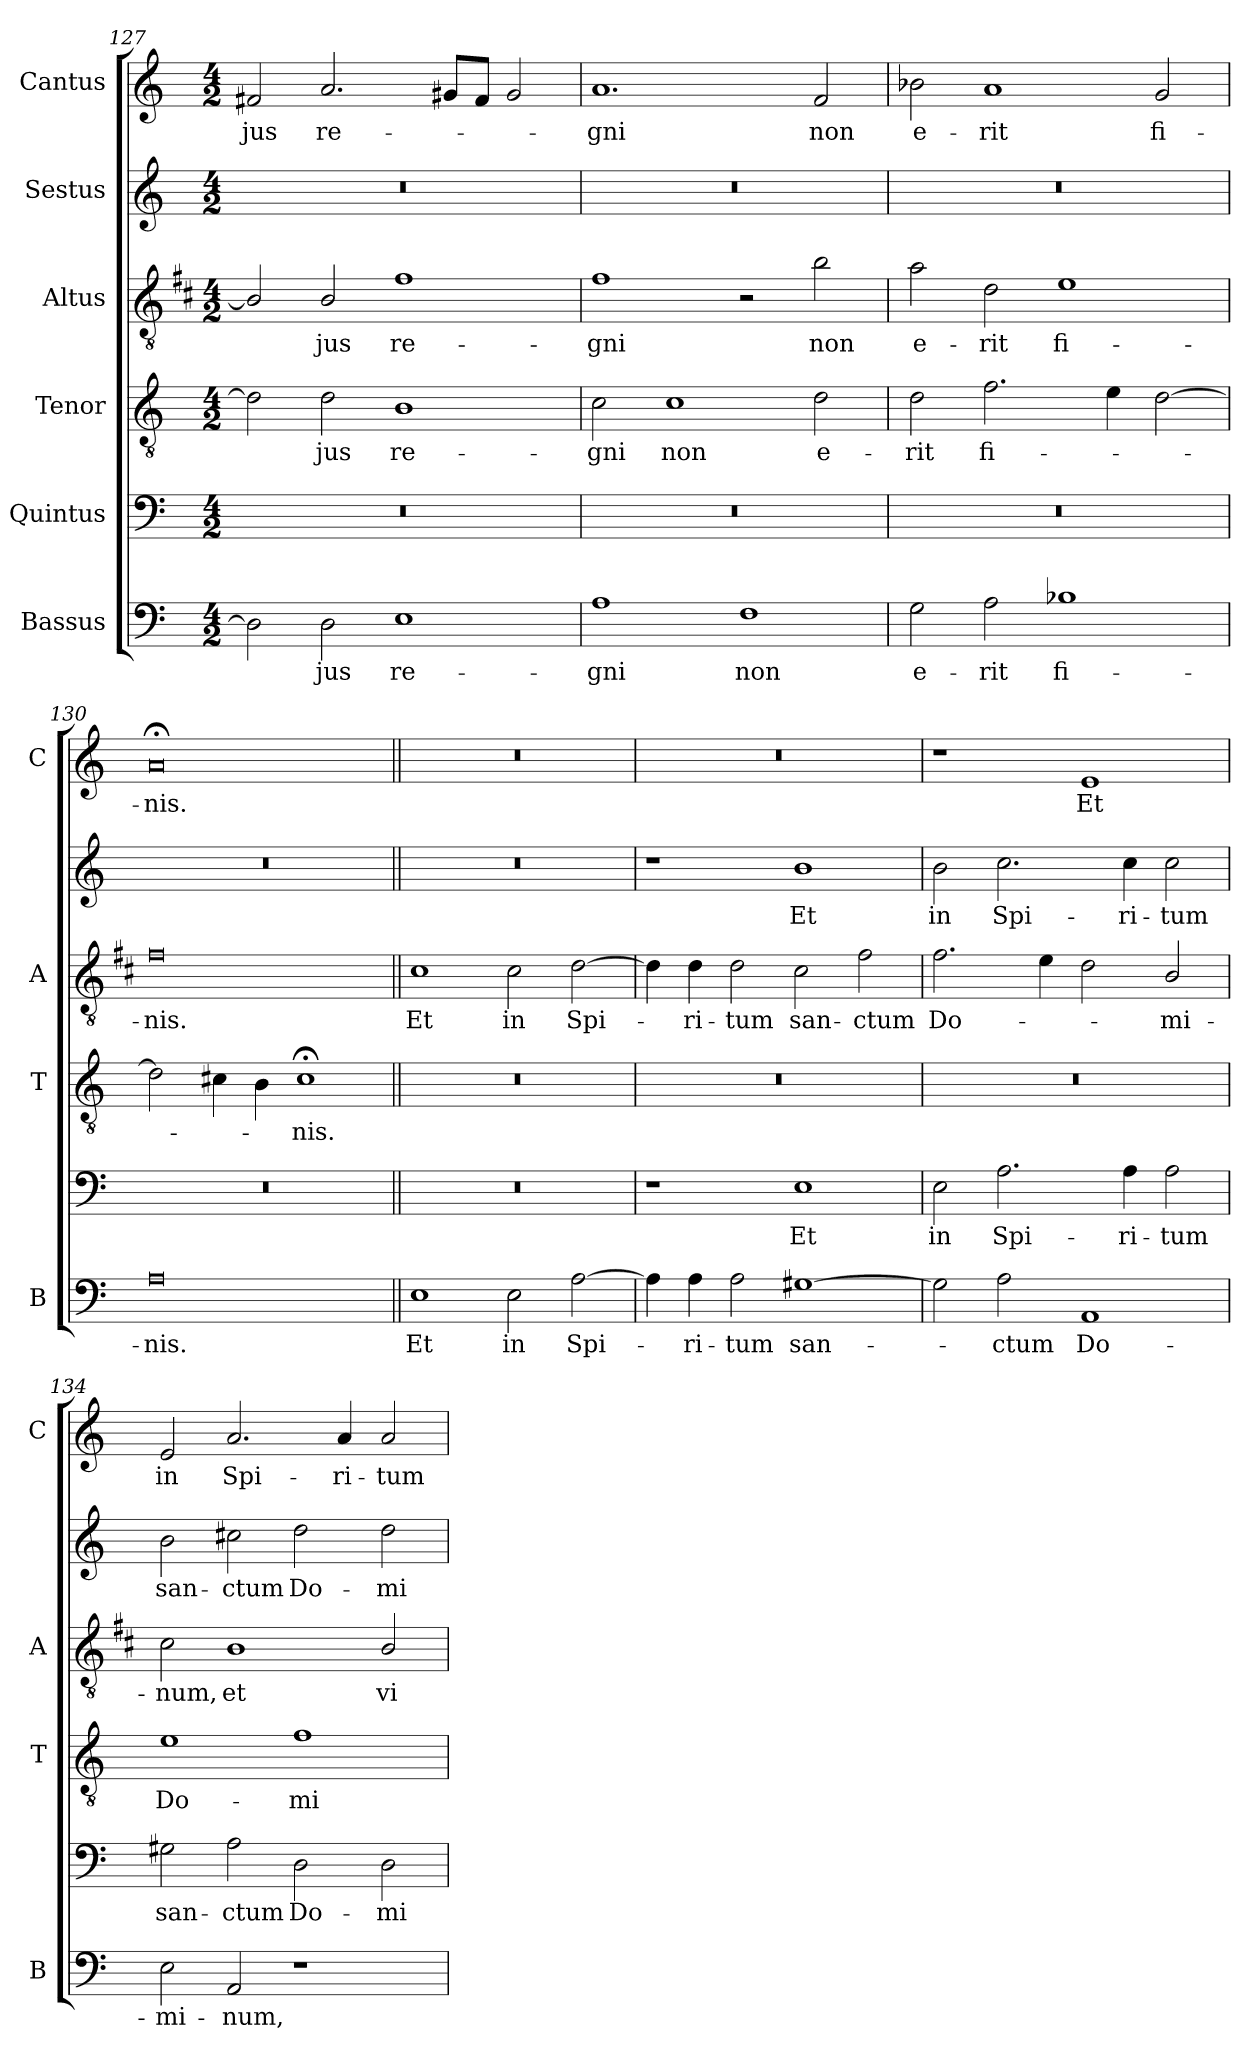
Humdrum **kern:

**kern	**text	**kern	**text	**kern	**text	**kern	**text	**kern	**text	**kern	**text
*part6	*part6	*part5	*part5	*part4	*part4	*part3	*part3	*part2	*part2	*part1	*part1
*staff6	*staff6	*staff5	*staff5	*staff4	*staff4	*staff3	*staff3	*staff2	*staff2	*staff1	*staff1
*I"Bassus	*	*I"Quintus	*	*I"Tenor	*	*I"Altus	*	*I"Sestus	*	*I"Cantus	*
*I'B	*	*	*	*I'T	*	*I'A	*	*	*	*I'C	*
*clefF4	*	*clefF4	*	*clefGv2	*	*clefGv2	*	*clefG2	*	*clefG2	*
*	*	*	*	*	*	*ITrd1c2	*	*	*	*	*
*k[]	*	*k[]	*	*k[]	*	*k[]	*	*k[]	*	*k[]	*
*C:	*	*C:	*	*C:	*	*C:	*	*C:	*	*C:	*
*M4/2	*	*M4/2	*	*M4/2	*	*M4/2	*	*M4/2	*	*M4/2	*
=127	=127	=127	=127	=127	=127	=127	=127	=127	=127	=127	=127
!	!	!	!	!	!	!	!	!	!	!	!LO:LY:b
2D\]	.	0r	.	2d\]	.	2A/]	.	0r	.	2f#X/	-jus
!	!LO:LY:b	!	!	!	!LO:LY:b	!	!LO:LY:b	!	!	!	!LO:LY:b
2D\	-jus	.	.	2d\	-jus	2A/	-jus	.	.	2.a/	re-
!	!LO:LY:b	!	!	!	!LO:LY:b	!	!LO:LY:b	!	!	!	!
1E	re-	.	.	1B	re-	1e	re-	.	.	.	.
.	.	.	.	.	.	.	.	.	.	8g#X/L	.
.	.	.	.	.	.	.	.	.	.	8f#/J	.
.	.	.	.	.	.	.	.	.	.	2g#/	.
=128	=128	=128	=128	=128	=128	=128	=128	=128	=128	=128	=128
!	!LO:LY:b	!	!	!	!LO:LY:b	!	!LO:LY:b	!	!	!	!LO:LY:b
1A	-gni	0r	.	2c\	-gni	1e	-gni	0r	.	1.a	-gni
!	!	!	!	!	!LO:LY:b	!	!	!	!	!	!
.	.	.	.	1c	non	.	.	.	.	.	.
!	!LO:LY:b	!	!	!	!	!	!	!	!	!	!
1F	non	.	.	.	.	2r	.	.	.	.	.
!	!	!	!	!	!LO:LY:b	!	!LO:LY:b	!	!	!	!LO:LY:b
.	.	.	.	2d\	e-	2a\	non	.	.	2f/	non
=129	=129	=129	=129	=129	=129	=129	=129	=129	=129	=129	=129
!	!LO:LY:b	!	!	!	!LO:LY:b	!	!LO:LY:b	!	!	!	!LO:LY:b
2G\	e-	0r	.	2d\	-rit	2g\	e-	0r	.	2b-X\	e-
!	!LO:LY:b	!	!	!	!LO:LY:b	!	!LO:LY:b	!	!	!	!LO:LY:b
2A\	-rit	.	.	2.f\	fi-	2c\	-rit	.	.	1a	-rit
!	!LO:LY:b	!	!	!	!	!	!LO:LY:b	!	!	!	!
1B-X	fi-	.	.	.	.	1d	fi-	.	.	.	.
.	.	.	.	4e\	.	.	.	.	.	.	.
!	!	!	!	!	!	!	!	!	!	!	!LO:LY:b
.	.	.	.	[2d\	.	.	.	.	.	2g/	fi-
=130	=130	=130	=130	=130	=130	=130	=130	=130	=130	=130	=130
!	!LO:LY:b	!	!	!	!	!	!LO:LY:b	!	!	!	!LO:LY:b
0A	-nis.	0r	.	2d\]	.	0e	-nis.	0r	.	0a;<	-nis.
.	.	.	.	4c#X\	.	.	.	.	.	.	.
.	.	.	.	4B\	.	.	.	.	.	.	.
!	!	!	!	!	!LO:LY:b	!	!	!	!	!	!
.	.	.	.	1c#;<	-nis.	.	.	.	.	.	.
!!LO:LB:g=z
=131||	=131||	=131||	=131||	=131||	=131||	=131||	=131||	=131||	=131||	=131||	=131||
!	!LO:LY:b	!	!	!	!	!	!LO:LY:b	!	!	!	!
1E	Et	0r	.	0r	.	1B	Et	0r	.	0r	.
!	!LO:LY:b	!	!	!	!	!	!LO:LY:b	!	!	!	!
2E\	in	.	.	.	.	2B\	in	.	.	.	.
!	!LO:LY:b	!	!	!	!	!	!LO:LY:b	!	!	!	!
[2A\	Spi-	.	.	.	.	[2c\	Spi-	.	.	.	.
=132	=132	=132	=132	=132	=132	=132	=132	=132	=132	=132	=132
4A\]	.	1r	.	0r	.	4c\]	.	1r	.	0r	.
!	!LO:LY:b	!	!	!	!	!	!LO:LY:b	!	!	!	!
4A\	-ri-	.	.	.	.	4c\	-ri-	.	.	.	.
!	!LO:LY:b	!	!	!	!	!	!LO:LY:b	!	!	!	!
2A\	-tum	.	.	.	.	2c\	-tum	.	.	.	.
!	!LO:LY:b	!	!LO:LY:b	!	!	!	!LO:LY:b	!	!LO:LY:b	!	!
[1G#X	san-	1E	Et	.	.	2B\	san-	1b	Et	.	.
!	!	!	!	!	!	!	!LO:LY:b	!	!	!	!
.	.	.	.	.	.	2e\	-ctum	.	.	.	.
=133	=133	=133	=133	=133	=133	=133	=133	=133	=133	=133	=133
!	!	!	!LO:LY:b	!	!	!	!LO:LY:b	!	!LO:LY:b	!	!
2G#\]	.	2E\	in	0r	.	2.e\	Do-	2b\	in	1r	.
!	!LO:LY:b	!	!LO:LY:b	!	!	!	!	!	!LO:LY:b	!	!
2A\	-ctum	2.A\	Spi-	.	.	.	.	2.cc\	Spi-	.	.
.	.	.	.	.	.	4d\	.	.	.	.	.
!	!LO:LY:b	!	!	!	!	!	!	!	!	!	!LO:LY:b
1AA	Do-	.	.	.	.	2c\	.	.	.	1e	Et
!	!	!	!LO:LY:b	!	!	!	!	!	!LO:LY:b	!	!
.	.	4A\	-ri-	.	.	.	.	4cc\	-ri-	.	.
!	!	!	!LO:LY:b	!	!	!	!LO:LY:b	!	!LO:LY:b	!	!
.	.	2A\	-tum	.	.	2A/	-mi-	2cc\	-tum	.	.
=134	=134	=134	=134	=134	=134	=134	=134	=134	=134	=134	=134
!	!LO:LY:b	!	!LO:LY:b	!	!LO:LY:b	!	!LO:LY:b	!	!LO:LY:b	!	!LO:LY:b
2E\	-mi-	2G#X\	san-	1e	Do-	2B\	-num,	2b\	san-	2e/	in
!	!LO:LY:b	!	!LO:LY:b	!	!	!	!LO:LY:b	!	!LO:LY:b	!	!LO:LY:b
2AA/	-num,	2A\	-ctum	.	.	1A	et	2cc#X\	-ctum	2.a/	Spi-
!	!	!	!LO:LY:b	!	!LO:LY:b	!	!	!	!LO:LY:b	!	!
1r	.	2D\	Do-	1f	-mi-	.	.	2dd\	Do-	.	.
!	!	!	!	!	!	!	!	!	!	!	!LO:LY:b
.	.	.	.	.	.	.	.	.	.	4a/	-ri-
!	!	!	!LO:LY:b	!	!	!	!LO:LY:b	!	!LO:LY:b	!	!LO:LY:b
.	.	2D\	-mi-	.	.	2A/	vi-	2dd\	-mi-	2a/	-tum
=	=	=	=	=	=	=	=	=	=	=	=
*-	*-	*-	*-	*-	*-	*-	*-	*-	*-	*-	*-
